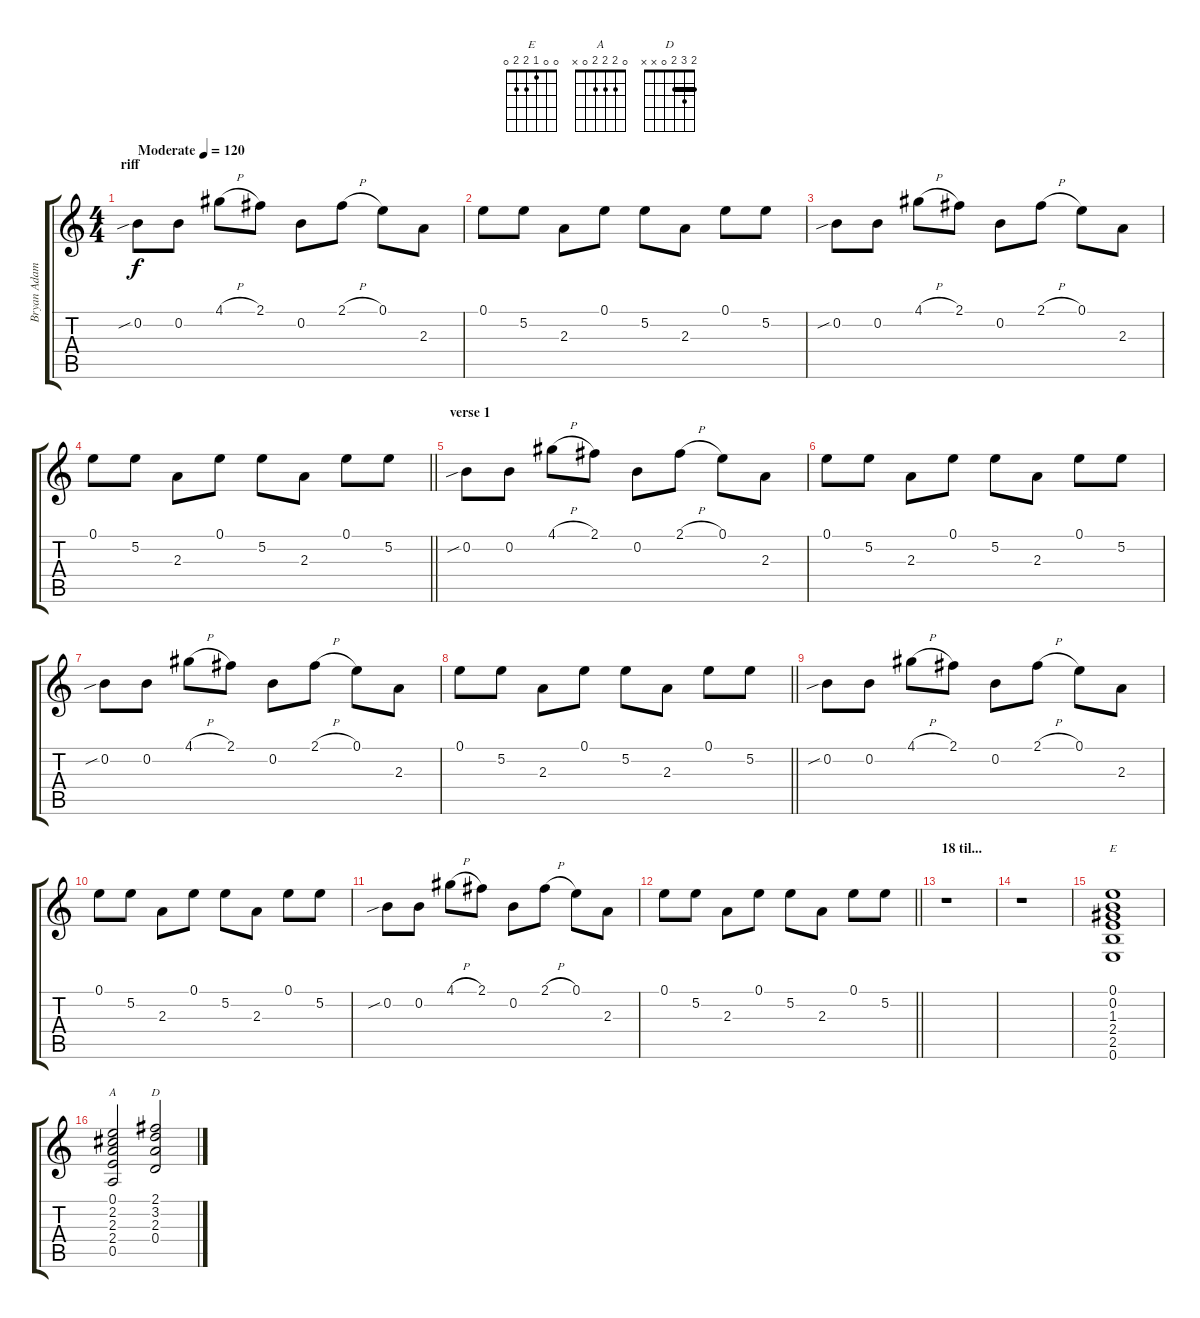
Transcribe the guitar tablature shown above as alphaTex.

\track ("Bryan Adams" "Bryan Adam") {instrument electricguitarclean}
\staff {score tabs}
\tuning (E4 B3 G3 D3 A2 E2) {hide}
\chord ("E" 0 0 1 2 2 0)
\chord ("A" 0 2 2 2 0 x)
\chord ("D" 2 3 2 0 x x) {barre 2}
\ts (4 4)
\section ("" "riff")
\tempo (120 "Moderate")
\clef g2
\ks c
0.2{sib}.8{dy f instrument electricguitarclean} 0.2.8 4.1{h}.8 2.1.8 0.2.8 2.1{h}.8 0.1.8 2.3.8 |
0.1.8 5.2.8 2.3.8 0.1.8 5.2.8 2.3.8 0.1.8 5.2.8 |
0.2{sib}.8 0.2.8 4.1{h}.8 2.1.8 0.2.8 2.1{h}.8 0.1.8 2.3.8 |
\barLineRight lightlight
0.1.8 5.2.8 2.3.8 0.1.8 5.2.8 2.3.8 0.1.8 5.2.8 |
\section ("" "verse 1")
0.2{sib}.8 0.2.8 4.1{h}.8 2.1.8 0.2.8 2.1{h}.8 0.1.8 2.3.8 |
0.1.8 5.2.8 2.3.8 0.1.8 5.2.8 2.3.8 0.1.8 5.2.8 |
0.2{sib}.8 0.2.8 4.1{h}.8 2.1.8 0.2.8 2.1{h}.8 0.1.8 2.3.8 |
\barLineRight lightlight
0.1.8 5.2.8 2.3.8 0.1.8 5.2.8 2.3.8 0.1.8 5.2.8 |
0.2{sib}.8 0.2.8 4.1{h}.8 2.1.8 0.2.8 2.1{h}.8 0.1.8 2.3.8 |
0.1.8 5.2.8 2.3.8 0.1.8 5.2.8 2.3.8 0.1.8 5.2.8 |
0.2{sib}.8 0.2.8 4.1{h}.8 2.1.8 0.2.8 2.1{h}.8 0.1.8 2.3.8 |
\barLineRight lightlight
0.1.8 5.2.8 2.3.8 0.1.8 5.2.8 2.3.8 0.1.8 5.2.8 |
\section ("" "18 til...")
r.1 |
r.1 |
(0.1 0.2 1.3 2.4 2.5 0.6).1{ch "E"} |
(0.1 2.2 2.3 2.4 0.5).2{ch "A"} (2.1 3.2 2.3 0.4).2{ch "D"}
